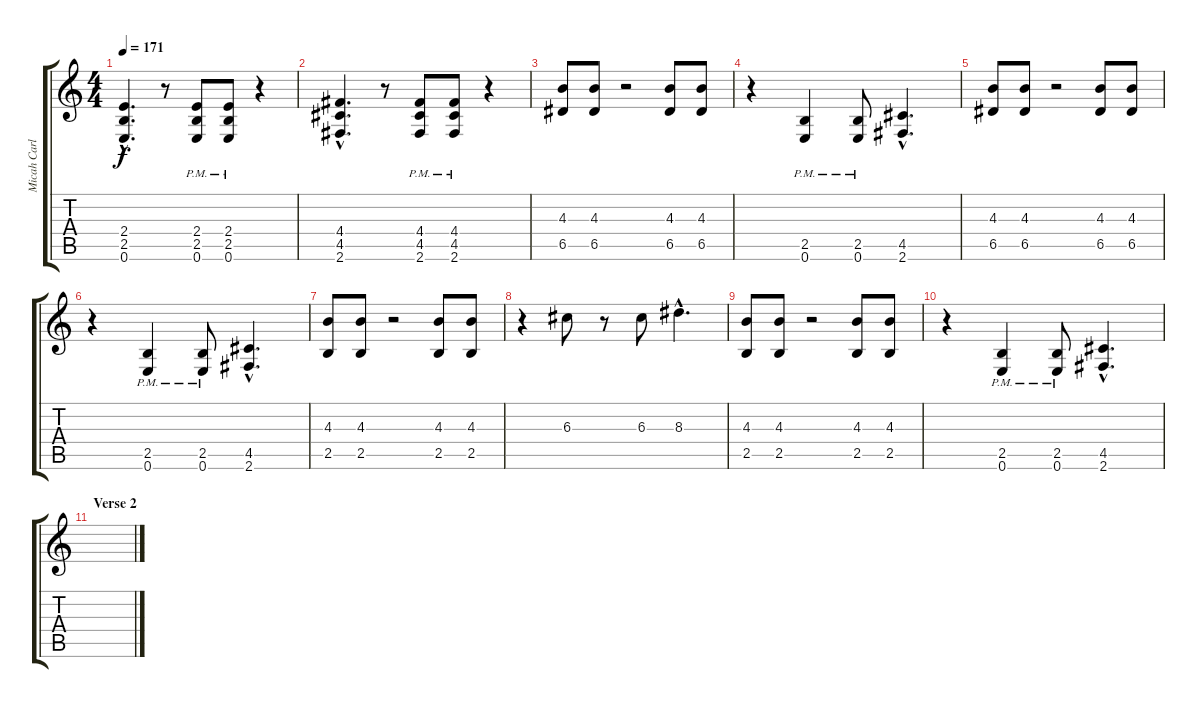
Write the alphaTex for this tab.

\track ("Micah Carli (Guitar)" "Micah Carl") {instrument electricguitarjazz}
\staff {score tabs}
\tuning (E4 B3 G3 D3 A2 E2) {hide}
\ts (4 4)
\tempo 171
\clef g2
\ks c
(2.4{hac} 2.5{hac} 0.6{hac}).4{d dy f} r.8 (2.4{pm} 2.5{pm} 0.6{pm}).8 (2.4{pm} 2.5{pm} 0.6{pm}).8 r.4 |
(4.4{hac} 4.5{hac} 2.6{hac}).4{d} r.8 (4.4{pm} 4.5{pm} 2.6{pm}).8 (4.4{pm} 4.5{pm} 2.6{pm}).8 r.4 |
(4.3 6.5).8 (4.3 6.5).8 r.2 (4.3 6.5).8 (4.3 6.5).8 |
r.4 (2.5{pm} 0.6{pm}).4 (2.5{pm} 0.6{pm}).8 (4.5{hac} 2.6{hac}).4{d} |
(4.3 6.5).8 (4.3 6.5).8 r.2 (4.3 6.5).8 (4.3 6.5).8 |
r.4 (2.5{pm} 0.6{pm}).4 (2.5{pm} 0.6{pm}).8 (4.5{hac} 2.6{hac}).4{d} |
(4.3 2.5).8 (4.3 2.5).8 r.2 (4.3 2.5).8 (4.3 2.5).8 |
r.4 6.3.8 r.8 6.3.8 8.3{hac}.4{d} |
(4.3 2.5).8 (4.3 2.5).8 r.2 (4.3 2.5).8 (4.3 2.5).8 |
r.4 (2.5{pm} 0.6{pm}).4 (2.5{pm} 0.6{pm}).8 (4.5{hac} 2.6{hac}).4{d} |
\section ("" "Verse 2")
